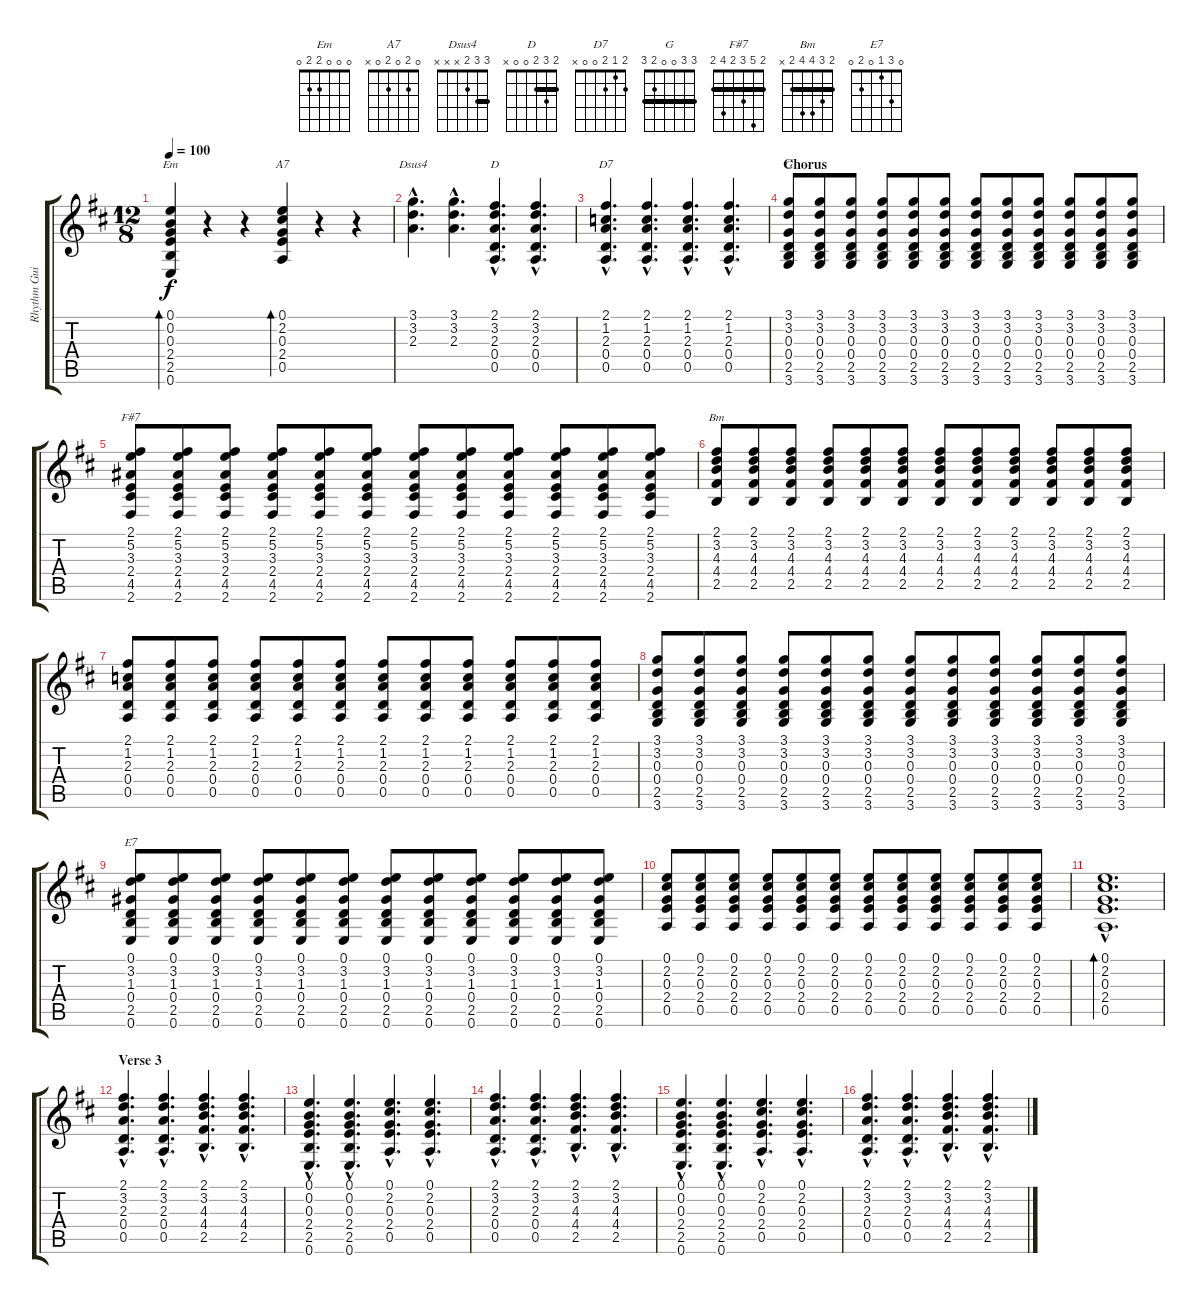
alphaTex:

\track ("Rhythm Guitar" "Rhythm Gui") {instrument electricguitarclean}
\staff {score tabs}
\tuning (E4 B3 G3 D3 A2 E2) {hide}
\chord ("Em" 0 0 0 2 2 0)
\chord ("A7" 0 2 0 2 0 x)
\chord ("Dsus4" 3 3 2 x x x) {barre 3}
\chord ("D" 2 3 2 0 0 x) {barre 2}
\chord ("D7" 2 1 2 0 0 x)
\chord ("G" 3 3 0 0 2 3) {barre 3}
\chord ("F#7" 2 5 3 2 4 2) {barre 2}
\chord ("Bm" 2 3 4 4 2 x) {barre 2}
\chord ("E7" 0 3 1 0 2 0)
\ts (12 8)
\tempo 100
\clef g2
\ks d
(0.1 0.2 0.3 2.4 2.5 0.6).4{bd 480 ch "Em" dy f} r.4 r.4 (0.1 2.2 0.3 2.4 0.5).4{bd 480 ch "A7"} r.4 r.4 |
(3.1{hac} 3.2{hac} 2.3{hac}).4{d ch "Dsus4"} (3.1{hac} 3.2{hac} 2.3{hac}).4{d} (2.1{hac} 3.2{hac} 2.3{hac} 0.4{hac} 0.5{hac}).4{d ch "D"} (2.1{hac} 3.2{hac} 2.3{hac} 0.4{hac} 0.5{hac}).4{d} |
(2.1{hac} 1.2{hac} 2.3{hac} 0.4{hac} 0.5{hac}).4{d ch "D7"} (2.1{hac} 1.2{hac} 2.3{hac} 0.4{hac} 0.5{hac}).4{d} (2.1{hac} 1.2{hac} 2.3{hac} 0.4{hac} 0.5{hac}).4{d} (2.1{hac} 1.2{hac} 2.3{hac} 0.4{hac} 0.5{hac}).4{d} |
\section ("" "Chorus")
(3.1 3.2 0.3 0.4 2.5 3.6).8{ch "G"} (3.1 3.2 0.3 0.4 2.5 3.6).8 (3.1 3.2 0.3 0.4 2.5 3.6).8 (3.1 3.2 0.3 0.4 2.5 3.6).8 (3.1 3.2 0.3 0.4 2.5 3.6).8 (3.1 3.2 0.3 0.4 2.5 3.6).8 (3.1 3.2 0.3 0.4 2.5 3.6).8 (3.1 3.2 0.3 0.4 2.5 3.6).8 (3.1 3.2 0.3 0.4 2.5 3.6).8 (3.1 3.2 0.3 0.4 2.5 3.6).8 (3.1 3.2 0.3 0.4 2.5 3.6).8 (3.1 3.2 0.3 0.4 2.5 3.6).8 |
(2.1 5.2 3.3 2.4 4.5 2.6).8{ch "F#7"} (2.1 5.2 3.3 2.4 4.5 2.6).8 (2.1 5.2 3.3 2.4 4.5 2.6).8 (2.1 5.2 3.3 2.4 4.5 2.6).8 (2.1 5.2 3.3 2.4 4.5 2.6).8 (2.1 5.2 3.3 2.4 4.5 2.6).8 (2.1 5.2 3.3 2.4 4.5 2.6).8 (2.1 5.2 3.3 2.4 4.5 2.6).8 (2.1 5.2 3.3 2.4 4.5 2.6).8 (2.1 5.2 3.3 2.4 4.5 2.6).8 (2.1 5.2 3.3 2.4 4.5 2.6).8 (2.1 5.2 3.3 2.4 4.5 2.6).8 |
(2.1 3.2 4.3 4.4 2.5).8{ch "Bm"} (2.1 3.2 4.3 4.4 2.5).8 (2.1 3.2 4.3 4.4 2.5).8 (2.1 3.2 4.3 4.4 2.5).8 (2.1 3.2 4.3 4.4 2.5).8 (2.1 3.2 4.3 4.4 2.5).8 (2.1 3.2 4.3 4.4 2.5).8 (2.1 3.2 4.3 4.4 2.5).8 (2.1 3.2 4.3 4.4 2.5).8 (2.1 3.2 4.3 4.4 2.5).8 (2.1 3.2 4.3 4.4 2.5).8 (2.1 3.2 4.3 4.4 2.5).8 |
(2.1 1.2 2.3 0.4 0.5).8 (2.1 1.2 2.3 0.4 0.5).8 (2.1 1.2 2.3 0.4 0.5).8 (2.1 1.2 2.3 0.4 0.5).8 (2.1 1.2 2.3 0.4 0.5).8 (2.1 1.2 2.3 0.4 0.5).8 (2.1 1.2 2.3 0.4 0.5).8 (2.1 1.2 2.3 0.4 0.5).8 (2.1 1.2 2.3 0.4 0.5).8 (2.1 1.2 2.3 0.4 0.5).8 (2.1 1.2 2.3 0.4 0.5).8 (2.1 1.2 2.3 0.4 0.5).8 |
(3.1 3.2 0.3 0.4 2.5 3.6).8 (3.1 3.2 0.3 0.4 2.5 3.6).8 (3.1 3.2 0.3 0.4 2.5 3.6).8 (3.1 3.2 0.3 0.4 2.5 3.6).8 (3.1 3.2 0.3 0.4 2.5 3.6).8 (3.1 3.2 0.3 0.4 2.5 3.6).8 (3.1 3.2 0.3 0.4 2.5 3.6).8 (3.1 3.2 0.3 0.4 2.5 3.6).8 (3.1 3.2 0.3 0.4 2.5 3.6).8 (3.1 3.2 0.3 0.4 2.5 3.6).8 (3.1 3.2 0.3 0.4 2.5 3.6).8 (3.1 3.2 0.3 0.4 2.5 3.6).8 |
(0.1 3.2 1.3 0.4 2.5 0.6).8{ch "E7"} (0.1 3.2 1.3 0.4 2.5 0.6).8 (0.1 3.2 1.3 0.4 2.5 0.6).8 (0.1 3.2 1.3 0.4 2.5 0.6).8 (0.1 3.2 1.3 0.4 2.5 0.6).8 (0.1 3.2 1.3 0.4 2.5 0.6).8 (0.1 3.2 1.3 0.4 2.5 0.6).8 (0.1 3.2 1.3 0.4 2.5 0.6).8 (0.1 3.2 1.3 0.4 2.5 0.6).8 (0.1 3.2 1.3 0.4 2.5 0.6).8 (0.1 3.2 1.3 0.4 2.5 0.6).8 (0.1 3.2 1.3 0.4 2.5 0.6).8 |
(0.1 2.2 0.3 2.4 0.5).8 (0.1 2.2 0.3 2.4 0.5).8 (0.1 2.2 0.3 2.4 0.5).8 (0.1 2.2 0.3 2.4 0.5).8 (0.1 2.2 0.3 2.4 0.5).8 (0.1 2.2 0.3 2.4 0.5).8 (0.1 2.2 0.3 2.4 0.5).8 (0.1 2.2 0.3 2.4 0.5).8 (0.1 2.2 0.3 2.4 0.5).8 (0.1 2.2 0.3 2.4 0.5).8 (0.1 2.2 0.3 2.4 0.5).8 (0.1 2.2 0.3 2.4 0.5).8 |
(0.1{hac} 2.2{hac} 0.3{hac} 2.4{hac} 0.5{hac}).1{d bd 480} |
\section ("" "Verse 3")
(2.1{hac} 3.2{hac} 2.3{hac} 0.4{hac} 0.5{hac}).4{d} (2.1{hac} 3.2{hac} 2.3{hac} 0.4{hac} 0.5{hac}).4{d} (2.1{hac} 3.2{hac} 4.3{hac} 4.4{hac} 2.5{hac}).4{d} (2.1{hac} 3.2{hac} 4.3{hac} 4.4{hac} 2.5{hac}).4{d} |
(0.1{hac} 0.2{hac} 0.3{hac} 2.4{hac} 2.5{hac} 0.6{hac}).4{d} (0.1{hac} 0.2{hac} 0.3{hac} 2.4{hac} 2.5{hac} 0.6{hac}).4{d} (0.1{hac} 2.2{hac} 0.3{hac} 2.4{hac} 0.5{hac}).4{d} (0.1{hac} 2.2{hac} 0.3{hac} 2.4{hac} 0.5{hac}).4{d} |
(2.1{hac} 3.2{hac} 2.3{hac} 0.4{hac} 0.5{hac}).4{d} (2.1{hac} 3.2{hac} 2.3{hac} 0.4{hac} 0.5{hac}).4{d} (2.1{hac} 3.2{hac} 4.3{hac} 4.4{hac} 2.5{hac}).4{d} (2.1{hac} 3.2{hac} 4.3{hac} 4.4{hac} 2.5{hac}).4{d} |
(0.1{hac} 0.2{hac} 0.3{hac} 2.4{hac} 2.5{hac} 0.6{hac}).4{d} (0.1{hac} 0.2{hac} 0.3{hac} 2.4{hac} 2.5{hac} 0.6{hac}).4{d} (0.1{hac} 2.2{hac} 0.3{hac} 2.4{hac} 0.5{hac}).4{d} (0.1{hac} 2.2{hac} 0.3{hac} 2.4{hac} 0.5{hac}).4{d} |
(2.1{hac} 3.2{hac} 2.3{hac} 0.4{hac} 0.5{hac}).4{d} (2.1{hac} 3.2{hac} 2.3{hac} 0.4{hac} 0.5{hac}).4{d} (2.1{hac} 3.2{hac} 4.3{hac} 4.4{hac} 2.5{hac}).4{d} (2.1{hac} 3.2{hac} 4.3{hac} 4.4{hac} 2.5{hac}).4{d}
